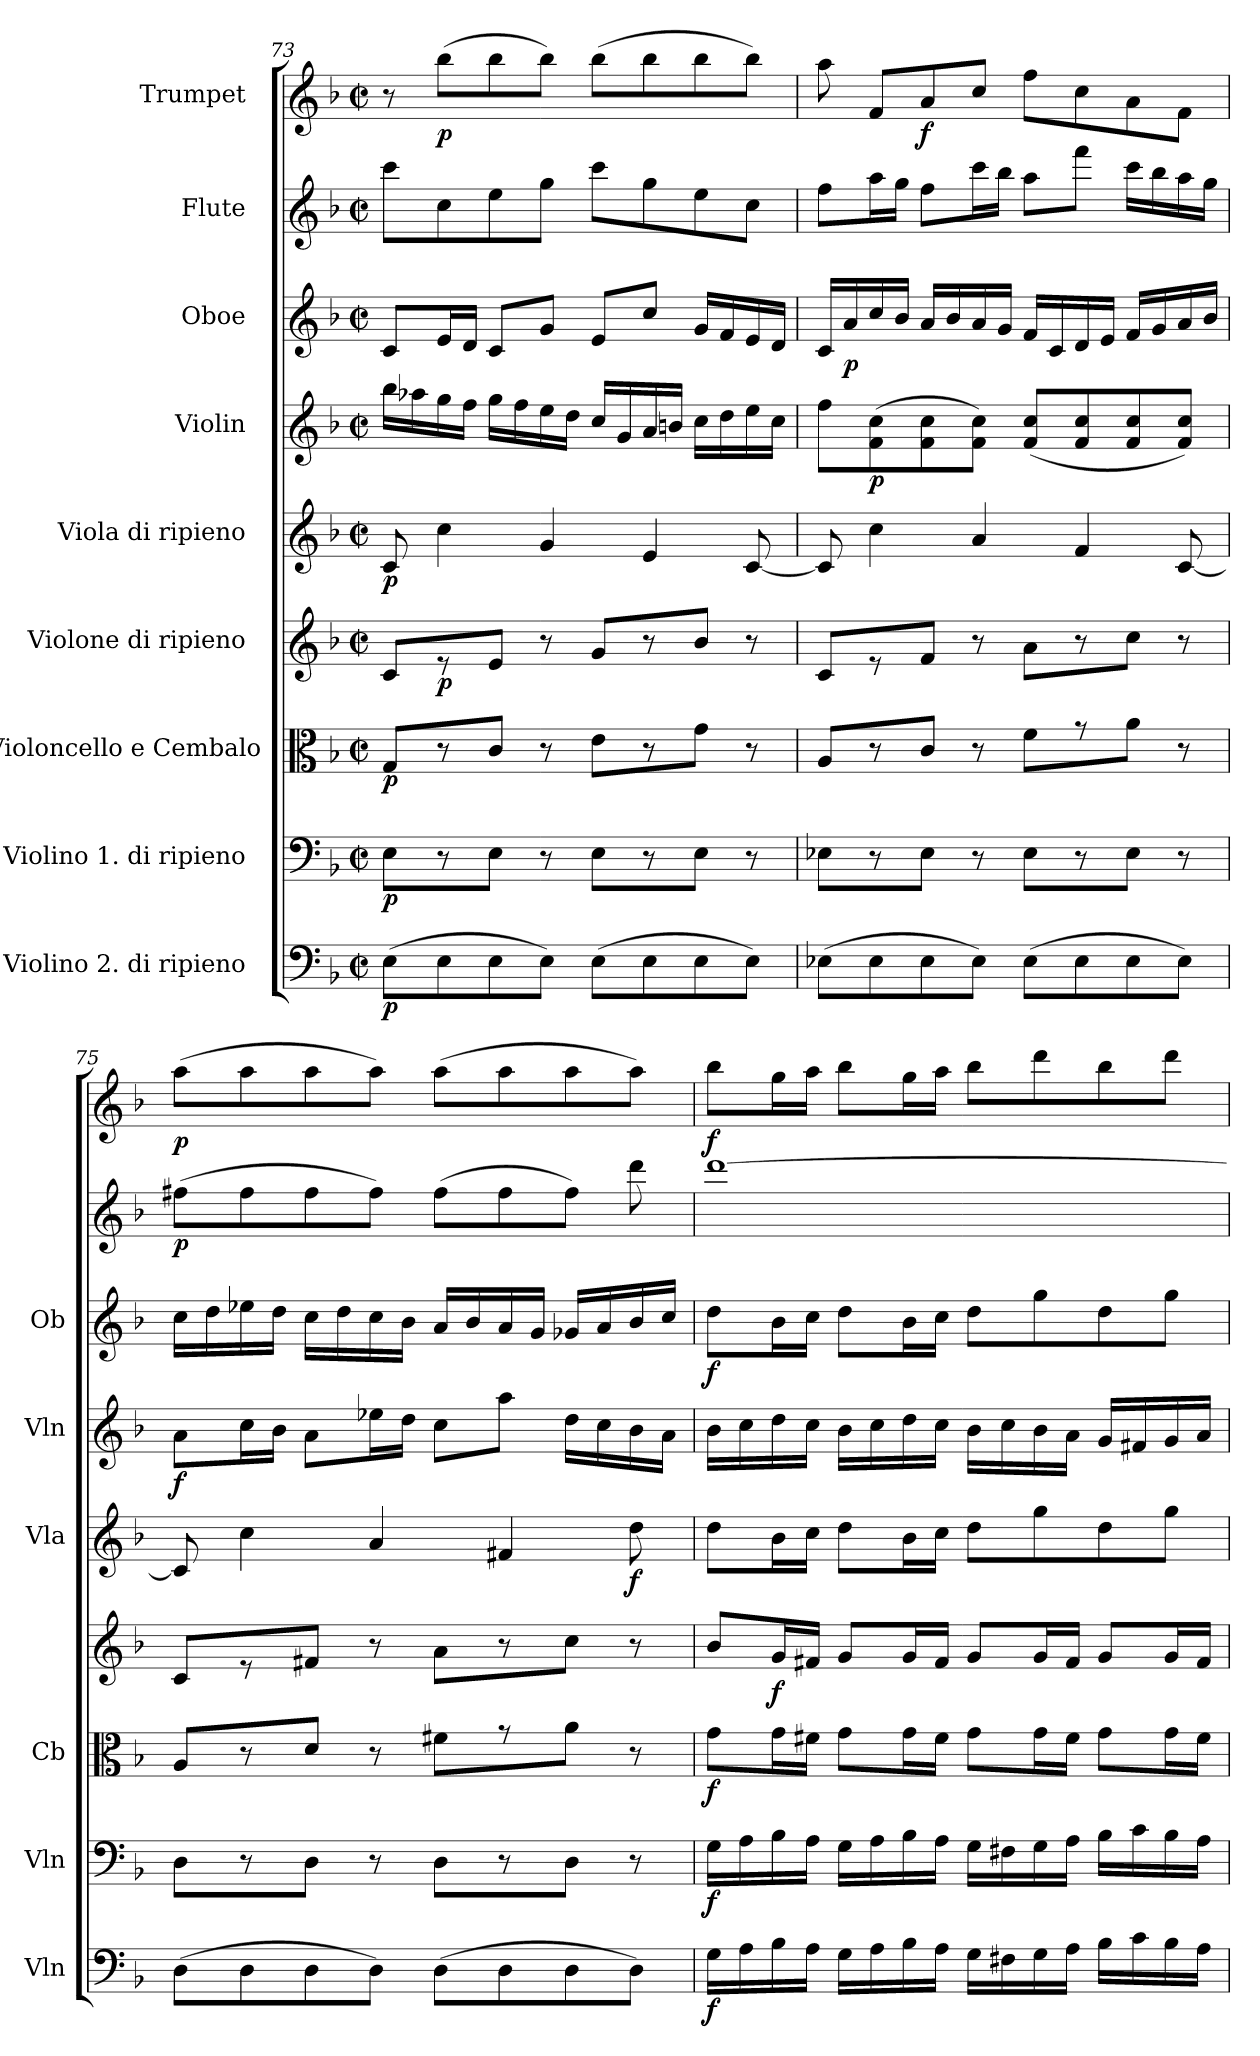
**kern	**dynam	**kern	**dynam	**kern	**dynam	**kern	**dynam	**kern	**dynam	**kern	**dynam	**kern	**dynam	**kern	**dynam	**kern	**dynam
*part9	*part9	*part8	*part8	*part7	*part7	*part6	*part6	*part5	*part5	*part4	*part4	*part3	*part3	*part2	*part2	*part1	*part1
*staff9	*staff9	*staff8	*staff8	*staff7	*staff7	*staff6	*staff6	*staff5	*staff5	*staff4	*staff4	*staff3	*staff3	*staff2	*staff2	*staff1	*staff1
*I"Violino 2.  di ripieno  	*	*I"Violino 1.  di ripieno  	*	*I"Violoncello  e Cembalo	*	*I"Violone  di ripieno  	*	*I"Viola  di ripieno    	*	*I"Violin              	*	*I"Oboe                	*	*I"Flute               	*	*I"Trumpet             	*
*I'Vln	*	*I'Vln	*	*I'Cb	*	*	*	*I'Vla	*	*I'Vln	*	*I'Ob	*	*	*	*	*
*clefF4	*	*clefF4	*	*clefC3	*	*clefG2	*	*clefG2	*	*clefG2	*	*clefG2	*	*clefG2	*	*clefG2	*
*ITrd7c12	*	*	*	*	*	*	*	*	*	*	*	*	*	*	*	*	*
*k[b-]	*	*k[b-]	*	*k[b-]	*	*k[b-]	*	*k[b-]	*	*k[b-]	*	*k[b-]	*	*k[b-]	*	*k[b-]	*
*F:	*	*F:	*	*F:	*	*F:	*	*F:	*	*F:	*	*F:	*	*F:	*	*F:	*
*M2/2	*	*M2/2	*	*M2/2	*	*M2/2	*	*M2/2	*	*M2/2	*	*M2/2	*	*M2/2	*	*M2/2	*
*met(c|)	*	*met(c|)	*	*met(c|)	*	*met(c|)	*	*met(c|)	*	*met(c|)	*	*met(c|)	*	*met(c|)	*	*met(c|)	*
=73	=73	=73	=73	=73	=73	=73	=73	=73	=73	=73	=73	=73	=73	=73	=73	=73	=73
!	!LO:DY:b	!	!LO:DY:b	!	!LO:DY:b	!	!	!	!LO:DY:b	!	!	!	!	!	!	!	!
(8EE\L	p	8E\L	p	8G/L	p	8c/L	.	8c/	p	16bb-\LL	.	8c/L	.	8ccc\L	.	8r	.
.	.	.	.	.	.	.	.	.	.	16aa-X\	.	.	.	.	.	.	.
!	!	!	!	!	!	!	!LO:DY:b	!	!	!	!	!	!	!	!	!	!LO:DY:b
8EE\	.	8r	.	8r	.	8r	p	4cc\	.	16gg\	.	16e/L	.	8cc\	.	(8bb-\L	p
.	.	.	.	.	.	.	.	.	.	16ff\JJ	.	16d/JJ	.	.	.	.	.
8EE\	.	8E\J	.	8c/J	.	8e/J	.	.	.	16gg\LL	.	8c/L	.	8ee\	.	8bb-\	.
.	.	.	.	.	.	.	.	.	.	16ff\	.	.	.	.	.	.	.
8EE\J)	.	8r	.	8r	.	8r	.	4g/	.	16ee\	.	8g/J	.	8gg\J	.	8bb-\J)	.
.	.	.	.	.	.	.	.	.	.	16dd\JJ	.	.	.	.	.	.	.
(8EE\L	.	8E\L	.	8e\L	.	8g/L	.	.	.	16cc/LL	.	8e/L	.	8ccc\L	.	(8bb-\L	.
.	.	.	.	.	.	.	.	.	.	16g/	.	.	.	.	.	.	.
8EE\	.	8r	.	8r	.	8r	.	4e/	.	16a/	.	8cc/J	.	8gg\	.	8bb-\	.
.	.	.	.	.	.	.	.	.	.	16bn/JJ	.	.	.	.	.	.	.
8EE\	.	8E\J	.	8g\J	.	8b-/J	.	.	.	16cc\LL	.	16g/LL	.	8ee\	.	8bb-\	.
.	.	.	.	.	.	.	.	.	.	16dd\	.	16f/	.	.	.	.	.
8EE\J)	.	8r	.	8r	.	8r	.	[8c/	.	16ee\	.	16e/	.	8cc\J	.	8bb-\J)	.
.	.	.	.	.	.	.	.	.	.	16cc\JJ	.	16d/JJ	.	.	.	.	.
=74	=74	=74	=74	=74	=74	=74	=74	=74	=74	=74	=74	=74	=74	=74	=74	=74	=74
(8EE-X\L	.	8E-X\L	.	8A/L	.	8c/L	.	8c/]	.	8ff\L	.	16c/LL	.	8ff\L	.	8aa\	.
!	!	!	!	!	!	!	!	!	!	!	!	!	!LO:DY:b	!	!	!	!
.	.	.	.	.	.	.	.	.	.	.	.	16a/	p	.	.	.	.
!	!	!	!	!	!	!	!	!	!	!	!LO:DY:b	!	!	!	!	!	!
8EE-\	.	8r	.	8r	.	8r	.	4cc\	.	(8f\ 8cc\	p	16cc/	.	16aa\L	.	8f/L	.
.	.	.	.	.	.	.	.	.	.	.	.	16b-/JJ	.	16gg\JJ	.	.	.
!	!	!	!	!	!	!	!	!	!	!	!	!	!	!	!	!	!LO:DY:b
8EE-\	.	8E-\J	.	8c/J	.	8f/J	.	.	.	8f\ 8cc\	.	16a/LL	.	8ff\L	.	8a/	f
.	.	.	.	.	.	.	.	.	.	.	.	16b-/	.	.	.	.	.
8EE-\J)	.	8r	.	8r	.	8r	.	4a/	.	8f\ 8cc\J)	.	16a/	.	16ccc\L	.	8cc/J	.
.	.	.	.	.	.	.	.	.	.	.	.	16g/JJ	.	16bb-\JJ	.	.	.
(8EE-\L	.	8E-\L	.	8f\L	.	8a\L	.	.	.	(8f/ 8cc/L	.	16f/LL	.	8aa\L	.	8ff\L	.
.	.	.	.	.	.	.	.	.	.	.	.	16c/	.	.	.	.	.
8EE-\	.	8r	.	8r	.	8r	.	4f/	.	8f/ 8cc/	.	16d/	.	8fff\J	.	8cc\	.
.	.	.	.	.	.	.	.	.	.	.	.	16e/JJ	.	.	.	.	.
8EE-\	.	8E-\J	.	8a\J	.	8cc\J	.	.	.	8f/ 8cc/	.	16f/LL	.	16ccc\LL	.	8a\	.
.	.	.	.	.	.	.	.	.	.	.	.	16g/	.	16bb-\	.	.	.
8EE-\J)	.	8r	.	8r	.	8r	.	[8c/	.	8f/ 8cc/J)	.	16a/	.	16aa\	.	8f\J	.
.	.	.	.	.	.	.	.	.	.	.	.	16b-/JJ	.	16gg\JJ	.	.	.
=75	=75	=75	=75	=75	=75	=75	=75	=75	=75	=75	=75	=75	=75	=75	=75	=75	=75
!	!	!	!	!	!	!	!	!	!	!	!LO:DY:b	!	!	!	!LO:DY:b	!	!LO:DY:b
(8DD\L	.	8D\L	.	8A/L	.	8c/L	.	8c/]	.	8a\L	f	16cc\LL	.	(8ff#X\L	p	(8aa\L	p
.	.	.	.	.	.	.	.	.	.	.	.	16dd\	.	.	.	.	.
8DD\	.	8r	.	8r	.	8r	.	4cc\	.	16cc\L	.	16ee-X\	.	8ff#\	.	8aa\	.
.	.	.	.	.	.	.	.	.	.	16b-\JJ	.	16dd\JJ	.	.	.	.	.
8DD\	.	8D\J	.	8d/J	.	8f#X/J	.	.	.	8a\L	.	16cc\LL	.	8ff#\	.	8aa\	.
.	.	.	.	.	.	.	.	.	.	.	.	16dd\	.	.	.	.	.
8DD\J)	.	8r	.	8r	.	8r	.	4a/	.	16ee-X\L	.	16cc\	.	8ff#\J)	.	8aa\J)	.
.	.	.	.	.	.	.	.	.	.	16dd\JJ	.	16b-\JJ	.	.	.	.	.
(8DD\L	.	8D\L	.	8f#X\L	.	8a\L	.	.	.	8cc\L	.	16a/LL	.	(8ff#\L	.	(8aa\L	.
.	.	.	.	.	.	.	.	.	.	.	.	16b-/	.	.	.	.	.
8DD\	.	8r	.	8r	.	8r	.	4f#X/	.	8aa\J	.	16a/	.	8ff#\	.	8aa\	.
.	.	.	.	.	.	.	.	.	.	.	.	16g/JJ	.	.	.	.	.
8DD\	.	8D\J	.	8a\J	.	8cc\J	.	.	.	16dd\LL	.	16g-X/LL	.	8ff#\J)	.	8aa\	.
.	.	.	.	.	.	.	.	.	.	16cc\	.	16a/	.	.	.	.	.
!	!	!	!	!	!	!	!	!	!LO:DY:b	!	!	!	!	!	!	!	!
8DD\J)	.	8r	.	8r	.	8r	.	8dd\	f	16b-\	.	16b-/	.	8ddd\	.	8aa\J)	.
.	.	.	.	.	.	.	.	.	.	16a\JJ	.	16cc/JJ	.	.	.	.	.
=76	=76	=76	=76	=76	=76	=76	=76	=76	=76	=76	=76	=76	=76	=76	=76	=76	=76
!	!LO:DY:b	!	!LO:DY:b	!	!LO:DY:b	!	!	!	!	!	!	!	!LO:DY:b	!	!	!	!LO:DY:b
16GG\LL	f	16G\LL	f	8g\L	f	8b-/L	.	8dd\L	.	16b-\LL	.	8dd\L	f	[1ddd	.	8bb-\L	f
16AA\	.	16A\	.	.	.	.	.	.	.	16cc\	.	.	.	.	.	.	.
!	!	!	!	!	!	!	!LO:DY:b	!	!	!	!	!	!	!	!	!	!
16BB-\	.	16B-\	.	16g\L	.	16g/L	f	16b-\L	.	16dd\	.	16b-\L	.	.	.	16gg\L	.
16AA\JJ	.	16A\JJ	.	16f#X\JJ	.	16f#X/JJ	.	16cc\JJ	.	16cc\JJ	.	16cc\JJ	.	.	.	16aa\JJ	.
16GG\LL	.	16G\LL	.	8g\L	.	8g/L	.	8dd\L	.	16b-\LL	.	8dd\L	.	.	.	8bb-\L	.
16AA\	.	16A\	.	.	.	.	.	.	.	16cc\	.	.	.	.	.	.	.
16BB-\	.	16B-\	.	16g\L	.	16g/L	.	16b-\L	.	16dd\	.	16b-\L	.	.	.	16gg\L	.
16AA\JJ	.	16A\JJ	.	16f#\JJ	.	16f#/JJ	.	16cc\JJ	.	16cc\JJ	.	16cc\JJ	.	.	.	16aa\JJ	.
16GG\LL	.	16G\LL	.	8g\L	.	8g/L	.	8dd\L	.	16b-\LL	.	8dd\L	.	.	.	8bb-\L	.
16FF#X\	.	16F#X\	.	.	.	.	.	.	.	16cc\	.	.	.	.	.	.	.
16GG\	.	16G\	.	16g\L	.	16g/L	.	8gg\	.	16b-\	.	8gg\	.	.	.	8ddd\	.
16AA\JJ	.	16A\JJ	.	16f#\JJ	.	16f#/JJ	.	.	.	16a\JJ	.	.	.	.	.	.	.
16BB-\LL	.	16B-\LL	.	8g\L	.	8g/L	.	8dd\	.	16g/LL	.	8dd\	.	.	.	8bb-\	.
16C\	.	16c\	.	.	.	.	.	.	.	16f#X/	.	.	.	.	.	.	.
16BB-\	.	16B-\	.	16g\L	.	16g/L	.	8gg\J	.	16g/	.	8gg\J	.	.	.	8ddd\J	.
16AA\JJ	.	16A\JJ	.	16f#\JJ	.	16f#/JJ	.	.	.	16a/JJ	.	.	.	.	.	.	.
=	=	=	=	=	=	=	=	=	=	=	=	=	=	=	=	=	=
*-	*-	*-	*-	*-	*-	*-	*-	*-	*-	*-	*-	*-	*-	*-	*-	*-	*-
